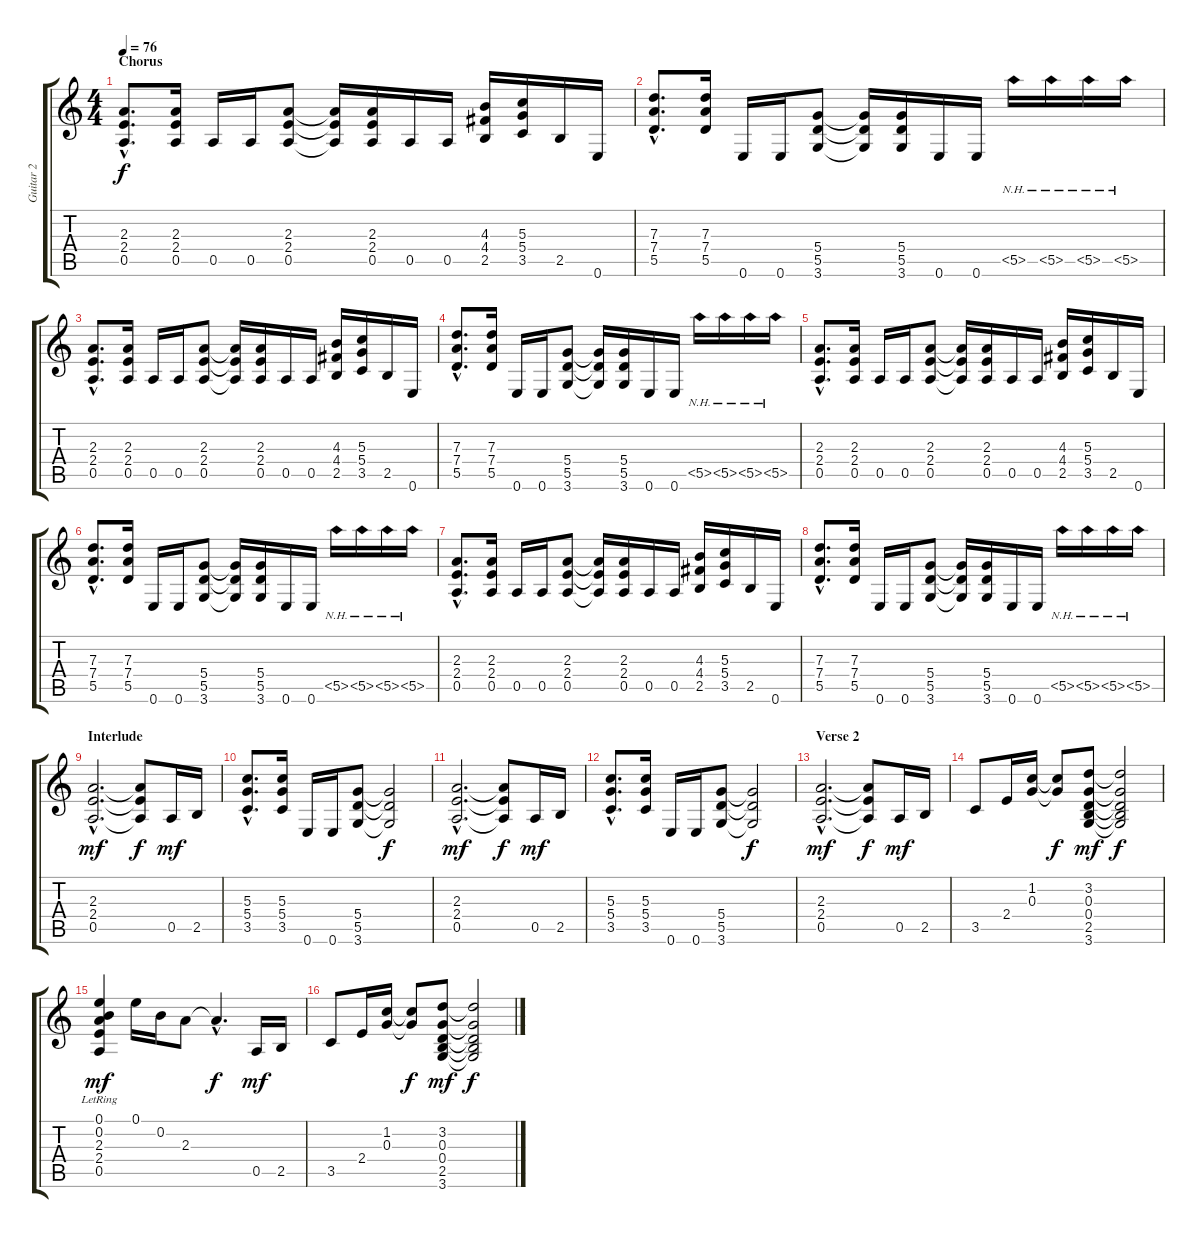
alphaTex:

\track ("Guitar 2" "Guitar 2") {instrument electricguitarjazz}
\staff {score tabs}
\tuning (E4 B3 G3 D3 A2 E2) {hide}
\ts (4 4)
\section ("" "Chorus")
\tempo 76
\clef g2
\ks c
(2.3{hac} 2.4{hac} 0.5{hac}).8{d dy f} (2.3 2.4 0.5).16 0.5.16 0.5.16 (2.3 2.4 0.5).8 (2.3{t} 2.4{t} 0.5{t}).16 (2.3 2.4 0.5).16 0.5.16 0.5.16 (4.3 4.4 2.5).16 (5.3 5.4 3.5).16 2.5.16 0.6.16 |
(7.3{hac} 7.4{hac} 5.5{hac}).8{d} (7.3 7.4 5.5).16 0.6.16 0.6.16 (5.4 5.5 3.6).8 (5.4{t} 5.5{t} 3.6{t}).16 (5.4 5.5 3.6).16 0.6.16 0.6.16 5.5{nh}.16 5.5{nh}.16 5.5{nh}.16 5.5{nh}.16 |
(2.3{hac} 2.4{hac} 0.5{hac}).8{d} (2.3 2.4 0.5).16 0.5.16 0.5.16 (2.3 2.4 0.5).8 (2.3{t} 2.4{t} 0.5{t}).16 (2.3 2.4 0.5).16 0.5.16 0.5.16 (4.3 4.4 2.5).16 (5.3 5.4 3.5).16 2.5.16 0.6.16 |
(7.3{hac} 7.4{hac} 5.5{hac}).8{d} (7.3 7.4 5.5).16 0.6.16 0.6.16 (5.4 5.5 3.6).8 (5.4{t} 5.5{t} 3.6{t}).16 (5.4 5.5 3.6).16 0.6.16 0.6.16 5.5{nh}.16 5.5{nh}.16 5.5{nh}.16 5.5{nh}.16 |
(2.3{hac} 2.4{hac} 0.5{hac}).8{d} (2.3 2.4 0.5).16 0.5.16 0.5.16 (2.3 2.4 0.5).8 (2.3{t} 2.4{t} 0.5{t}).16 (2.3 2.4 0.5).16 0.5.16 0.5.16 (4.3 4.4 2.5).16 (5.3 5.4 3.5).16 2.5.16 0.6.16 |
(7.3{hac} 7.4{hac} 5.5{hac}).8{d} (7.3 7.4 5.5).16 0.6.16 0.6.16 (5.4 5.5 3.6).8 (5.4{t} 5.5{t} 3.6{t}).16 (5.4 5.5 3.6).16 0.6.16 0.6.16 5.5{nh}.16 5.5{nh}.16 5.5{nh}.16 5.5{nh}.16 |
(2.3{hac} 2.4{hac} 0.5{hac}).8{d} (2.3 2.4 0.5).16 0.5.16 0.5.16 (2.3 2.4 0.5).8 (2.3{t} 2.4{t} 0.5{t}).16 (2.3 2.4 0.5).16 0.5.16 0.5.16 (4.3 4.4 2.5).16 (5.3 5.4 3.5).16 2.5.16 0.6.16 |
(7.3{hac} 7.4{hac} 5.5{hac}).8{d} (7.3 7.4 5.5).16 0.6.16 0.6.16 (5.4 5.5 3.6).8 (5.4{t} 5.5{t} 3.6{t}).16 (5.4 5.5 3.6).16 0.6.16 0.6.16 5.5{nh}.16 5.5{nh}.16 5.5{nh}.16 5.5{nh}.16 |
\section ("" "Interlude")
(2.3{hac} 2.4{hac} 0.5{hac}).2{d dy mf} (2.3{t} 2.4{t} 0.5{t}).8{dy f} 0.5.16{dy mf} 2.5.16 |
(5.3{hac} 5.4{hac} 3.5{hac}).8{d} (5.3 5.4 3.5).16 0.6.16 0.6.16 (5.4 5.5 3.6).8 (5.4{t} 5.5{t} 3.6{t}).2{dy f} |
(2.3{hac} 2.4{hac} 0.5{hac}).2{d dy mf} (2.3{t} 2.4{t} 0.5{t}).8{dy f} 0.5.16{dy mf} 2.5.16 |
(5.3{hac} 5.4{hac} 3.5{hac}).8{d} (5.3 5.4 3.5).16 0.6.16 0.6.16 (5.4 5.5 3.6).8 (5.4{t} 5.5{t} 3.6{t}).2{dy f} |
\section ("" "Verse 2")
(2.3{hac} 2.4{hac} 0.5{hac}).2{d dy mf} (2.3{t} 2.4{t} 0.5{t}).8{dy f} 0.5.16{dy mf instrument electricguitarjazz} 2.5.16 |
3.5.8 2.4.16 (1.2 0.3).16 (1.2{t} 0.3{t}).8{dy f} (3.2 0.3 0.4 2.5 3.6).8{dy mf} (3.2{t} 0.3{t} 0.4{t} 2.5{t} 3.6{t}).2{dy f} |
(0.1 0.2 2.3 2.4{lr} 0.5{lr}).4{dy mf} 0.1.16 0.2.16 2.3.8 2.3{hac t}.4{d dy f} 0.5.16{dy mf} 2.5.16 |
3.5.8 2.4.16 (1.2 0.3).16 (1.2{t} 0.3{t}).8{dy f} (3.2 0.3 0.4 2.5 3.6).8{dy mf} (3.2{t} 0.3{t} 0.4{t} 2.5{t} 3.6{t}).2{dy f}
